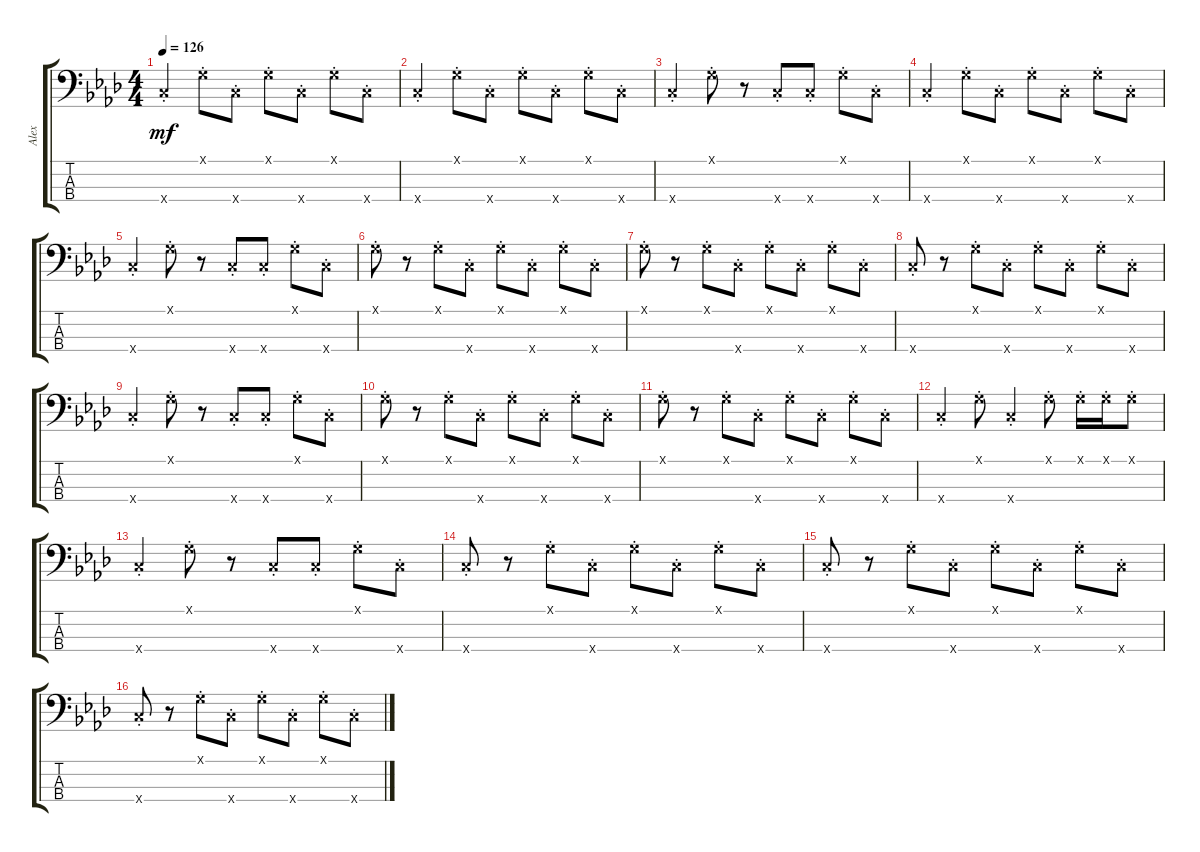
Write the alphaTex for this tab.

\track ("Alex" "Alex") {instrument synthdrum}
\staff {score tabs}
\tuning (G2 D2 A1 E1) {hide}
\ts (4 4)
\tempo 126
\clef f4
\ks ab
20.4{st x}.4{dy mf} 12.1{st x}.8 20.4{st x}.8 12.1{st x}.8 20.4{st x}.8 12.1{st x}.8 20.4{st x}.8 |
20.4{st x}.4 12.1{st x}.8 20.4{st x}.8 12.1{st x}.8 20.4{st x}.8 12.1{st x}.8 20.4{st x}.8 |
20.4{st x}.4 12.1{st x}.8 r.8 20.4{st x}.8 20.4{st x}.8 12.1{st x}.8 20.4{st x}.8 |
20.4{st x}.4 12.1{st x}.8 20.4{st x}.8 12.1{st x}.8 20.4{st x}.8 12.1{st x}.8 20.4{st x}.8 |
20.4{st x}.4 12.1{st x}.8 r.8 20.4{st x}.8 20.4{st x}.8 12.1{st x}.8 20.4{st x}.8 |
12.1{st x}.8 r.8 12.1{st x}.8 20.4{st x}.8 12.1{st x}.8 20.4{st x}.8 12.1{st x}.8 20.4{st x}.8 |
12.1{st x}.8 r.8 12.1{st x}.8 20.4{st x}.8 12.1{st x}.8 20.4{st x}.8 12.1{st x}.8 20.4{st x}.8 |
20.4{st x}.8 r.8 12.1{st x}.8 20.4{st x}.8 12.1{st x}.8 20.4{st x}.8 12.1{st x}.8 20.4{st x}.8 |
20.4{st x}.4 12.1{st x}.8 r.8 20.4{st x}.8 20.4{st x}.8 12.1{st x}.8 20.4{st x}.8 |
12.1{st x}.8 r.8 12.1{st x}.8 20.4{st x}.8 12.1{st x}.8 20.4{st x}.8 12.1{st x}.8 20.4{st x}.8 |
12.1{st x}.8 r.8 12.1{st x}.8 20.4{st x}.8 12.1{st x}.8 20.4{st x}.8 12.1{st x}.8 20.4{st x}.8 |
20.4{st x}.4 12.1{st x}.8 20.4{st x}.4 12.1{st x}.8 12.1{st x}.16 12.1{st x}.16 12.1{st x}.8 |
20.4{st x}.4 12.1{st x}.8 r.8 20.4{st x}.8 20.4{st x}.8 12.1{st x}.8 20.4{st x}.8 |
20.4{st x}.8 r.8 12.1{st x}.8 20.4{st x}.8 12.1{st x}.8 20.4{st x}.8 12.1{st x}.8 20.4{st x}.8 |
20.4{st x}.8 r.8 12.1{st x}.8 20.4{st x}.8 12.1{st x}.8 20.4{st x}.8 12.1{st x}.8 20.4{st x}.8 |
20.4{st x}.8 r.8 12.1{st x}.8 20.4{st x}.8 12.1{st x}.8 20.4{st x}.8 12.1{st x}.8 20.4{st x}.8
